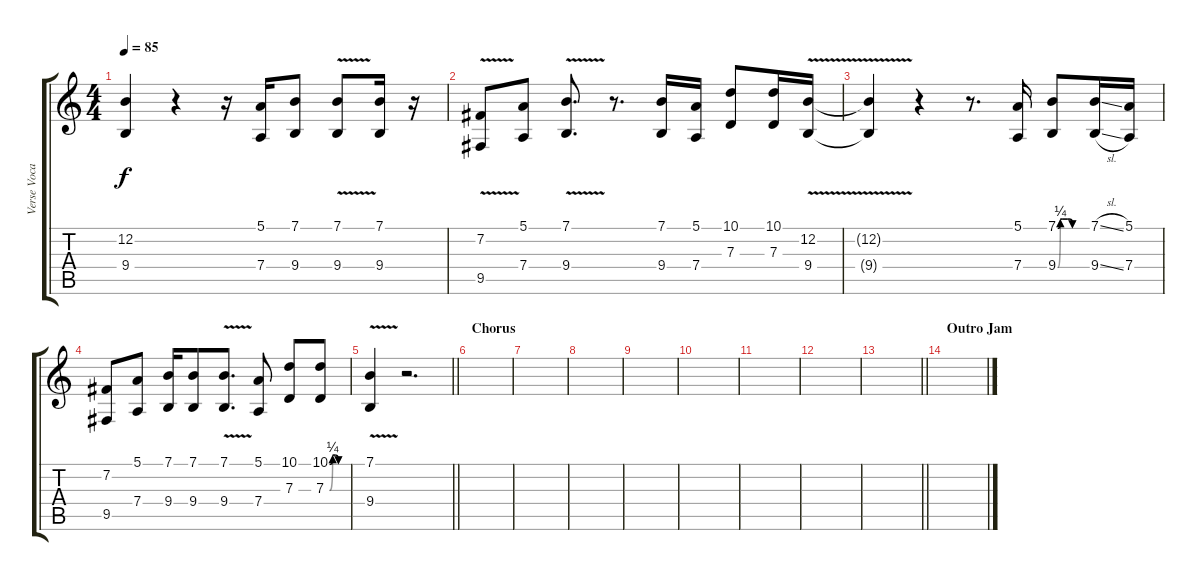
\track ("Verse Vocals" "Verse Voca") {instrument voiceoohs}
\staff {score tabs}
\tuning (E4 B3 G3 D3 A2 E2) {hide}
\ts (4 4)
\tempo 85
\clef g2
\ks c
(12.2{t} 9.4{t}).4{dy f} r.4 r.16 (5.1 7.4).16 (7.1 9.4).8 (7.1{v} 9.4{v}).8 (7.1 9.4).16 r.16 |
(7.2{v} 9.5{v}).8 (5.1 7.4).8 (7.1{v} 9.4{v}).8{d} r.8{d} (7.1 9.4).16 (5.1 7.4).16 (10.1 7.3).8 (10.1 7.3).16 (12.2{v} 9.4{v}).16 |
(12.2{t} 9.4{t}).4 r.4 r.8{d} (5.1 7.4).16 (7.1{be (custom 0 0 5 1 10 1 20 1 25 1 30 0 60 0)} 9.4{be (custom 0 0 5 1 10 1 20 1 25 1 30 0 60 0)}).8 (7.1{sl} 9.4{sl}).16 (5.1 7.4).16 |
(7.2 9.5).8 (5.1 7.4).8 (7.1 9.4).16 (7.1 9.4).8 (7.1{v} 9.4{v}).8{d} (5.1 7.4).8 (10.1 7.3).8 (10.1{be (custom 0 0 10 1 20 1 30 0 60 0)} 7.3{be (custom 0 0 10 1 20 1 30 0 60 0)}).8 |
\barLineRight lightlight
(7.1{v} 9.4{v}).4 r.2{d} |
\section ("" "Chorus")
|
|
|
|
|
|
|
\barLineRight lightlight
|
\section ("" "Outro Jam")
